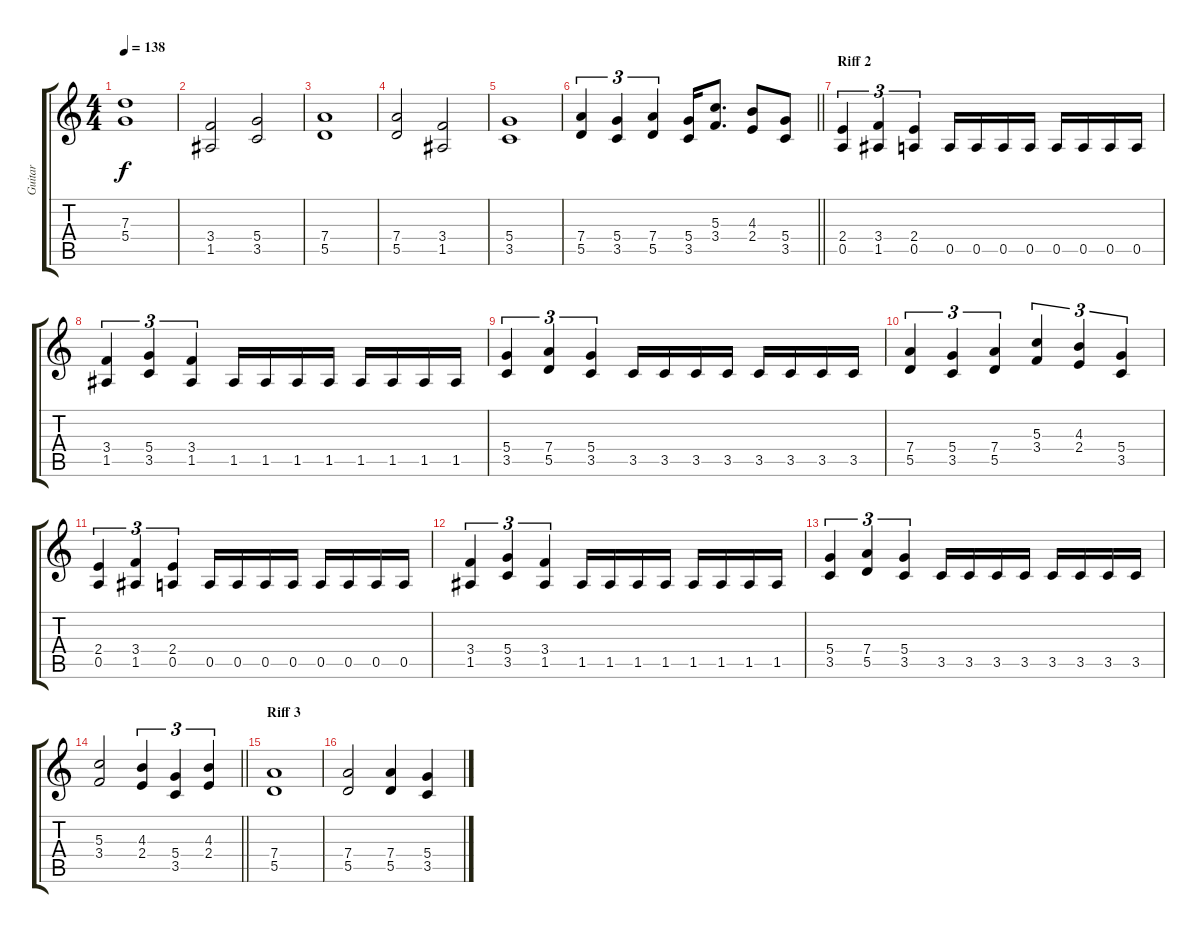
\track ("Guitar" "Guitar") {instrument distortionguitar}
\staff {score tabs}
\tuning (E4 B3 G3 D3 A2 E2) {hide}
\ts (4 4)
\tempo 138
\clef g2
\ks c
(7.3 5.4).1{dy f} |
(3.4 1.5).2 (5.4 3.5).2 |
(7.4 5.5).1 |
(7.4 5.5).2 (3.4 1.5).2 |
(5.4 3.5).1 |
\barLineRight lightlight
(7.4 5.5).4{tu (3 2)} (5.4 3.5).4{tu (3 2)} (7.4 5.5).4{tu (3 2)} (5.4 3.5).16 (5.3 3.4).8{d} (4.3 2.4).8 (5.4 3.5).8 |
\section ("" "Riff 2")
(2.4 0.5).4{tu (3 2)} (3.4 1.5).4{tu (3 2)} (2.4 0.5).4{tu (3 2)} 0.5.16 0.5.16 0.5.16 0.5.16 0.5.16 0.5.16 0.5.16 0.5.16 |
(3.4 1.5).4{tu (3 2)} (5.4 3.5).4{tu (3 2)} (3.4 1.5).4{tu (3 2)} 1.5.16 1.5.16 1.5.16 1.5.16 1.5.16 1.5.16 1.5.16 1.5.16 |
(5.4 3.5).4{tu (3 2)} (7.4 5.5).4{tu (3 2)} (5.4 3.5).4{tu (3 2)} 3.5.16 3.5.16 3.5.16 3.5.16 3.5.16 3.5.16 3.5.16 3.5.16 |
(7.4 5.5).4{tu (3 2)} (5.4 3.5).4{tu (3 2)} (7.4 5.5).4{tu (3 2)} (5.3 3.4).4{tu (3 2)} (4.3 2.4).4{tu (3 2)} (5.4 3.5).4{tu (3 2)} |
(2.4 0.5).4{tu (3 2)} (3.4 1.5).4{tu (3 2)} (2.4 0.5).4{tu (3 2)} 0.5.16 0.5.16 0.5.16 0.5.16 0.5.16 0.5.16 0.5.16 0.5.16 |
(3.4 1.5).4{tu (3 2)} (5.4 3.5).4{tu (3 2)} (3.4 1.5).4{tu (3 2)} 1.5.16 1.5.16 1.5.16 1.5.16 1.5.16 1.5.16 1.5.16 1.5.16 |
(5.4 3.5).4{tu (3 2)} (7.4 5.5).4{tu (3 2)} (5.4 3.5).4{tu (3 2)} 3.5.16 3.5.16 3.5.16 3.5.16 3.5.16 3.5.16 3.5.16 3.5.16 |
\barLineRight lightlight
(5.3 3.4).2 (4.3 2.4).4{tu (3 2)} (5.4 3.5).4{tu (3 2)} (4.3 2.4).4{tu (3 2)} |
\section ("" "Riff 3")
(7.4 5.5).1 |
(7.4 5.5).2 (7.4 5.5).4 (5.4 3.5).4
